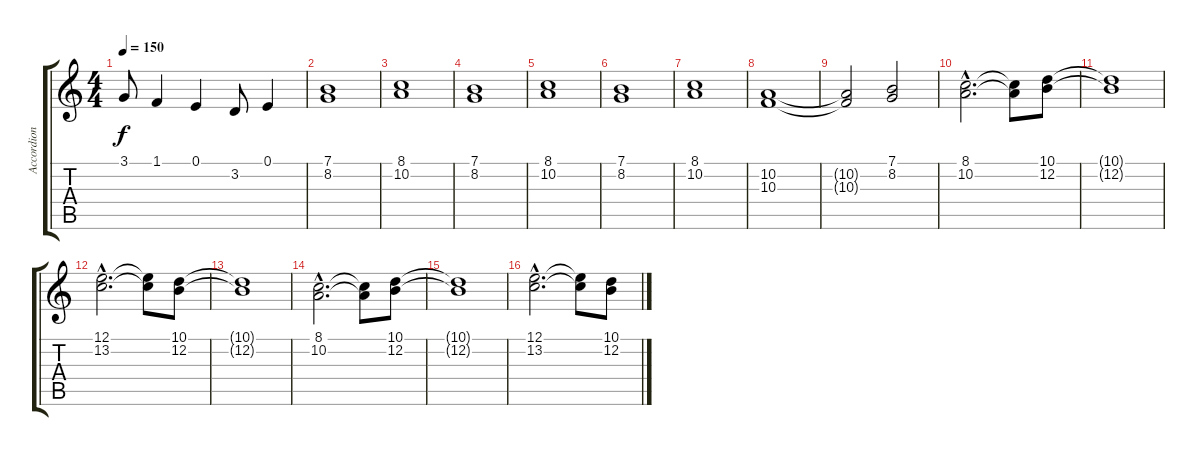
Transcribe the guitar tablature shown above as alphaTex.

\track ("Accordion" "Accordion") {instrument accordion}
\staff {score tabs}
\tuning (E4 B3 G3 D3 A2 E2) {hide}
\ts (4 4)
\tempo 150
\clef g2
\ks c
3.1{t}.8{dy f} 1.1.4 0.1.4 3.2.8 0.1.4 |
(7.1 8.2).1 |
(8.1 10.2).1 |
(7.1 8.2).1 |
(8.1 10.2).1 |
(7.1 8.2).1 |
(8.1 10.2).1 |
(10.2 10.3).1 |
(10.2{t} 10.3{t}).2 (7.1 8.2).2 |
(8.1{hac} 10.2{hac}).2{d} (8.1{t} 10.2{t}).8 (10.1 12.2).8 |
(10.1{t} 12.2{t}).1 |
(12.1{hac} 13.2{hac}).2{d} (12.1{t} 13.2{t}).8 (10.1 12.2).8 |
(10.1{t} 12.2{t}).1 |
(8.1{hac} 10.2{hac}).2{d} (8.1{t} 10.2{t}).8 (10.1 12.2).8 |
(10.1{t} 12.2{t}).1 |
(12.1{hac} 13.2{hac}).2{d} (12.1{t} 13.2{t}).8 (10.1 12.2).8
